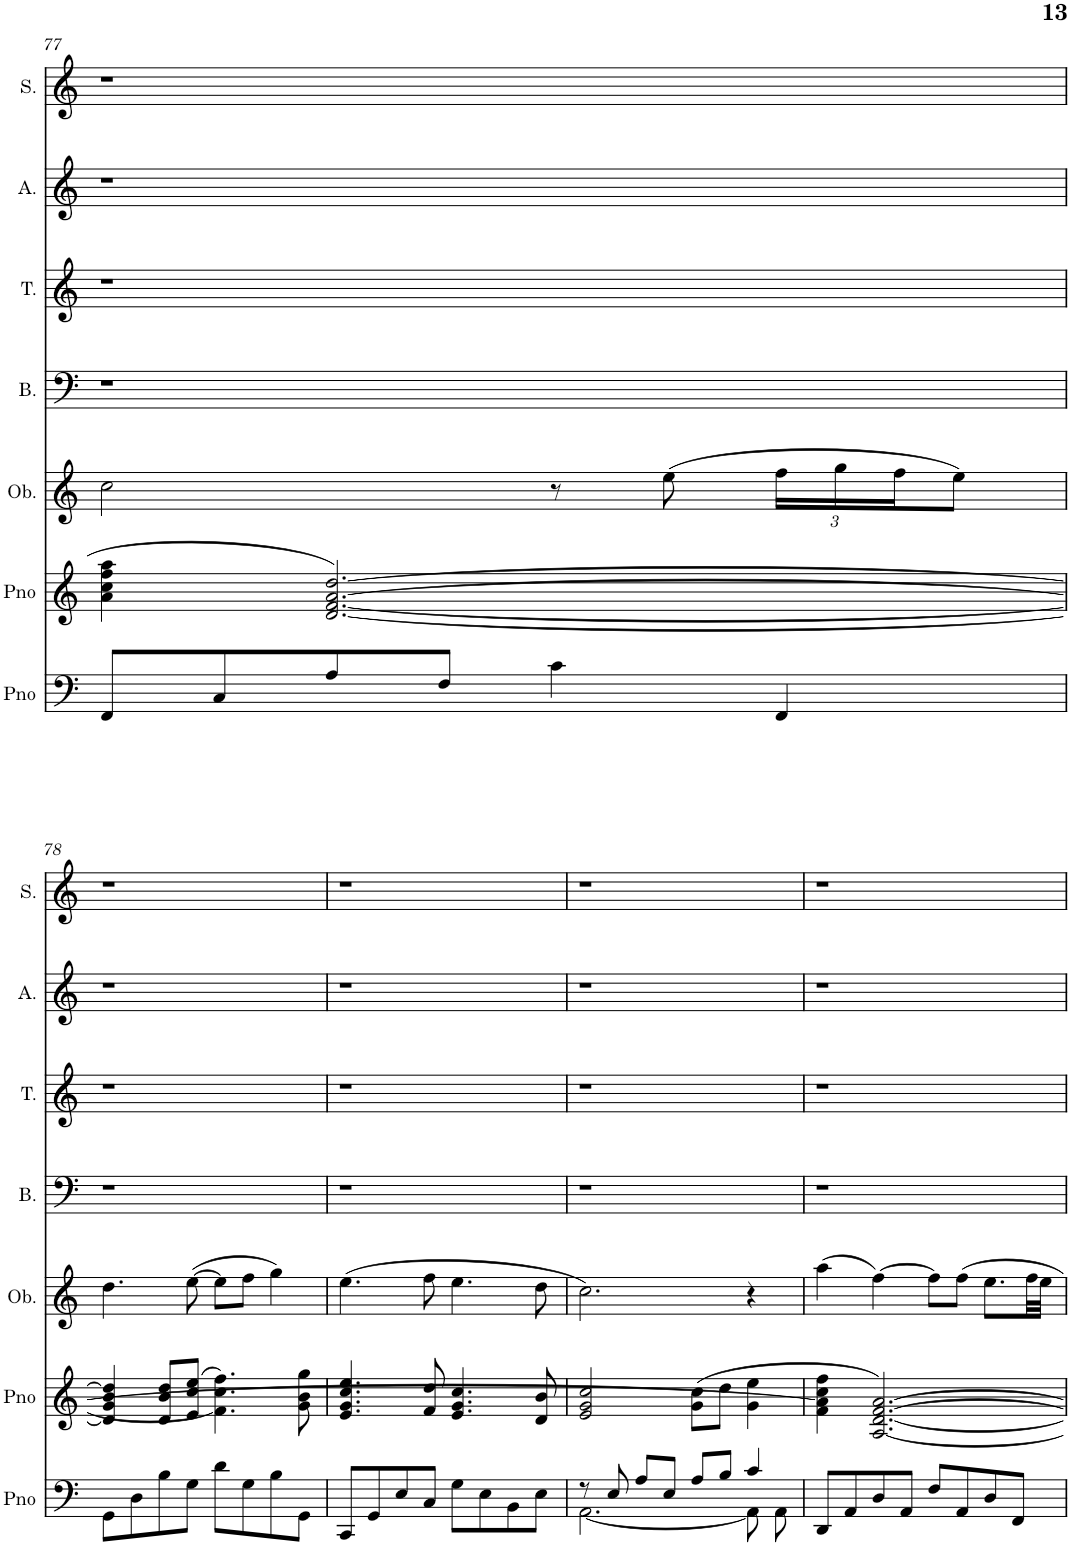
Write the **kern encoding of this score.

**kern	**kern	**kern	**kern	**kern	**kern	**kern
*part7	*part6	*part5	*part4	*part3	*part2	*part1
*staff7	*staff6	*staff5	*staff4	*staff3	*staff2	*staff1
*I"Piano	*I"Piano	*I"Oboe	*I"Bass	*I"Tenor	*I"Alto	*I"Soprano
*I'Pno	*I'Pno	*I'Ob.	*I'B.	*I'T.	*I'A.	*I'S.
!!LO:PB:g=z
*clefF4	*clefG2	*clefG2	*clefF4	*clefG2	*clefG2	*clefG2
*k[]	*k[]	*k[]	*k[]	*k[]	*k[]	*k[]
*M4/4	*M4/4	*	*	*	*M4/4	*M4/4
*met(c)	*met(c)	*	*	*	*met(c)	*met(c)
=77	=77	=77	=77	=77	=77	=77
8FF/L	4a\ 4cc\ 4ff\ 4aa\	2cc\	1r	1r	1r	1r
8C/	.	.	.	.	.	.
8A/	[2.d/ [2.f/ [2.a/ [2.dd/	.	.	.	.	.
8F/J	.	.	.	.	.	.
4c\	.	8r	.	.	.	.
.	.	(8ee\	.	.	.	.
*	*	*Xbrackettup	*	*	*	*
4FF/	.	24ff\LL	.	.	.	.
.	.	24gg\	.	.	.	.
.	.	24ff\J	.	.	.	.
.	.	8ee\J)	.	.	.	.
!!LO:LB:g=z
=78	=78	=78	=78	=78	=78	=78
8GG\L	4d/] 4g/ 4b/ 4dd/]	4.dd\	1r	1r	1r	1r
8D\	.	.	.	.	.	.
8B\	8d/ 8b/ 8dd/L	.	.	.	.	.
8G\J	(8e/ 8cc/ 8ee/J	([8ee\	.	.	.	.
8d\L	4.f\] 4.cc\ 4.ff\)	8ee\L]	.	.	.	.
8G\	.	8ff\J	.	.	.	.
8B\	.	4gg\)	.	.	.	.
8GG\J	8g\ 8b\ 8gg\	.	.	.	.	.
=79	=79	=79	=79	=79	=79	=79
8CC/L	4.e/ 4.g/ 4.cc/ 4.ee/	(4.ee\	1r	1r	1r	1r
8GG/	.	.	.	.	.	.
8E/	.	.	.	.	.	.
8C/J	8f/ 8dd/	8ff\	.	.	.	.
8G\L	4.e/ 4.g/ 4.cc/	4.ee\	.	.	.	.
8E\	.	.	.	.	.	.
8BB\	.	.	.	.	.	.
8E\J	8d/ 8b/	8dd\	.	.	.	.
=80	=80	=80	=80	=80	=80	=80
*^	*	*	*	*	*	*
8r	[2.AA\	2e/ 2g/ 2cc/	2.cc\)	1r	1r	1r	1r
8E/	.	.	.	.	.	.	.
8A/L	.	.	.	.	.	.	.
8E/J	.	.	.	.	.	.	.
8A/L	.	(8g\ 8cc\L	.	.	.	.	.
8B/J	.	8dd\J	.	.	.	.	.
4c/	8AA\]	4g\ 4ee\	4r	.	.	.	.
.	8AA\	.	.	.	.	.	.
*v	*v	*	*	*	*	*	*
=81	=81	=81	=81	=81	=81	=81
8DD/L	4f\ 4a\] 4cc\ 4ff\	(4aa\	1r	1r	1r	1r
8AA/	.	.	.	.	.	.
8D/	[2.A/ [2.d/ [2.f/ [2.a/)	[4ff\)	.	.	.	.
8AA/J	.	.	.	.	.	.
8F/L	.	8ff\L]	.	.	.	.
8AA/	.	8ff\J	.	.	.	.
8D/	.	8.ee\L	.	.	.	.
8FF/J	.	.	.	.	.	.
.	.	32ff\LL	.	.	.	.
.	.	32ee\JJJ	.	.	.	.
=	=	=	=	=	=	=
*-	*-	*-	*-	*-	*-	*-
